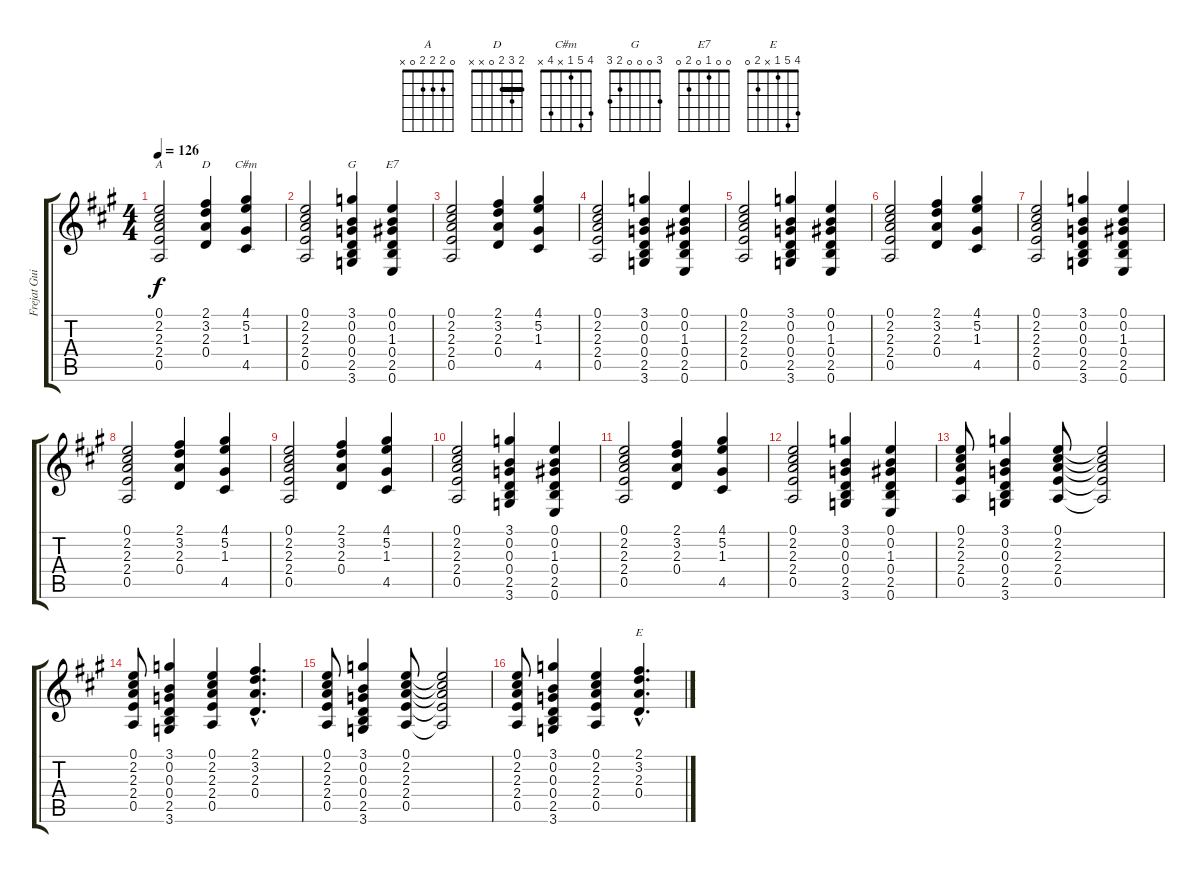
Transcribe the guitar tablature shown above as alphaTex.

\track ("Frejat Guitar" "Frejat Gui") {instrument distortionguitar}
\staff {score tabs}
\tuning (E4 B3 G3 D3 A2 E2) {hide}
\chord ("A" 0 2 2 2 0 x)
\chord ("D" 2 3 2 0 x x) {barre 2}
\chord ("C#m" 4 5 1 x 4 x)
\chord ("G" 3 0 0 0 2 3)
\chord ("E7" 0 0 1 0 2 0)
\chord ("E" 4 5 1 x 2 0)
\ts (4 4)
\tempo 126
\clef g2
\ks a
(0.1 2.2 2.3 2.4 0.5).2{ch "A" dy f} (2.1 3.2 2.3 0.4).4{ch "D"} (4.1 5.2 1.3 4.5).4{ch "C#m"} |
(0.1 2.2 2.3 2.4 0.5).2 (3.1 0.2 0.3 0.4 2.5 3.6).4{ch "G"} (0.1 0.2 1.3 0.4 2.5 0.6).4{ch "E7"} |
(0.1 2.2 2.3 2.4 0.5).2 (2.1 3.2 2.3 0.4).4 (4.1 5.2 1.3 4.5).4 |
(0.1 2.2 2.3 2.4 0.5).2 (3.1 0.2 0.3 0.4 2.5 3.6).4 (0.1 0.2 1.3 0.4 2.5 0.6).4 |
(0.1 2.2 2.3 2.4 0.5).2 (3.1 0.2 0.3 0.4 2.5 3.6).4 (0.1 0.2 1.3 0.4 2.5 0.6).4 |
(0.1 2.2 2.3 2.4 0.5).2 (2.1 3.2 2.3 0.4).4 (4.1 5.2 1.3 4.5).4 |
(0.1 2.2 2.3 2.4 0.5).2 (3.1 0.2 0.3 0.4 2.5 3.6).4 (0.1 0.2 1.3 0.4 2.5 0.6).4 |
(0.1 2.2 2.3 2.4 0.5).2 (2.1 3.2 2.3 0.4).4 (4.1 5.2 1.3 4.5).4 |
(0.1 2.2 2.3 2.4 0.5).2 (2.1 3.2 2.3 0.4).4 (4.1 5.2 1.3 4.5).4 |
(0.1 2.2 2.3 2.4 0.5).2 (3.1 0.2 0.3 0.4 2.5 3.6).4 (0.1 0.2 1.3 0.4 2.5 0.6).4 |
(0.1 2.2 2.3 2.4 0.5).2 (2.1 3.2 2.3 0.4).4 (4.1 5.2 1.3 4.5).4 |
(0.1 2.2 2.3 2.4 0.5).2 (3.1 0.2 0.3 0.4 2.5 3.6).4 (0.1 0.2 1.3 0.4 2.5 0.6).4 |
(0.1 2.2 2.3 2.4 0.5).8 (3.1 0.2 0.3 0.4 2.5 3.6).4 (0.1 2.2 2.3 2.4 0.5).8 (0.1{t} 2.2{t} 2.3{t} 2.4{t} 0.5{t}).2 |
(0.1 2.2 2.3 2.4 0.5).8 (3.1 0.2 0.3 0.4 2.5 3.6).4 (0.1 2.2 2.3 2.4 0.5).4 (2.1{hac} 3.2{hac} 2.3{hac} 0.4{hac}).4{d} |
(0.1 2.2 2.3 2.4 0.5).8 (3.1 0.2 0.3 0.4 2.5 3.6).4 (0.1 2.2 2.3 2.4 0.5).8 (0.1{t} 2.2{t} 2.3{t} 2.4{t} 0.5{t}).2 |
(0.1 2.2 2.3 2.4 0.5).8 (3.1 0.2 0.3 0.4 2.5 3.6).4 (0.1 2.2 2.3 2.4 0.5).4 (2.1{hac} 3.2{hac} 2.3{hac} 0.4{hac}).4{d ch "E"}
